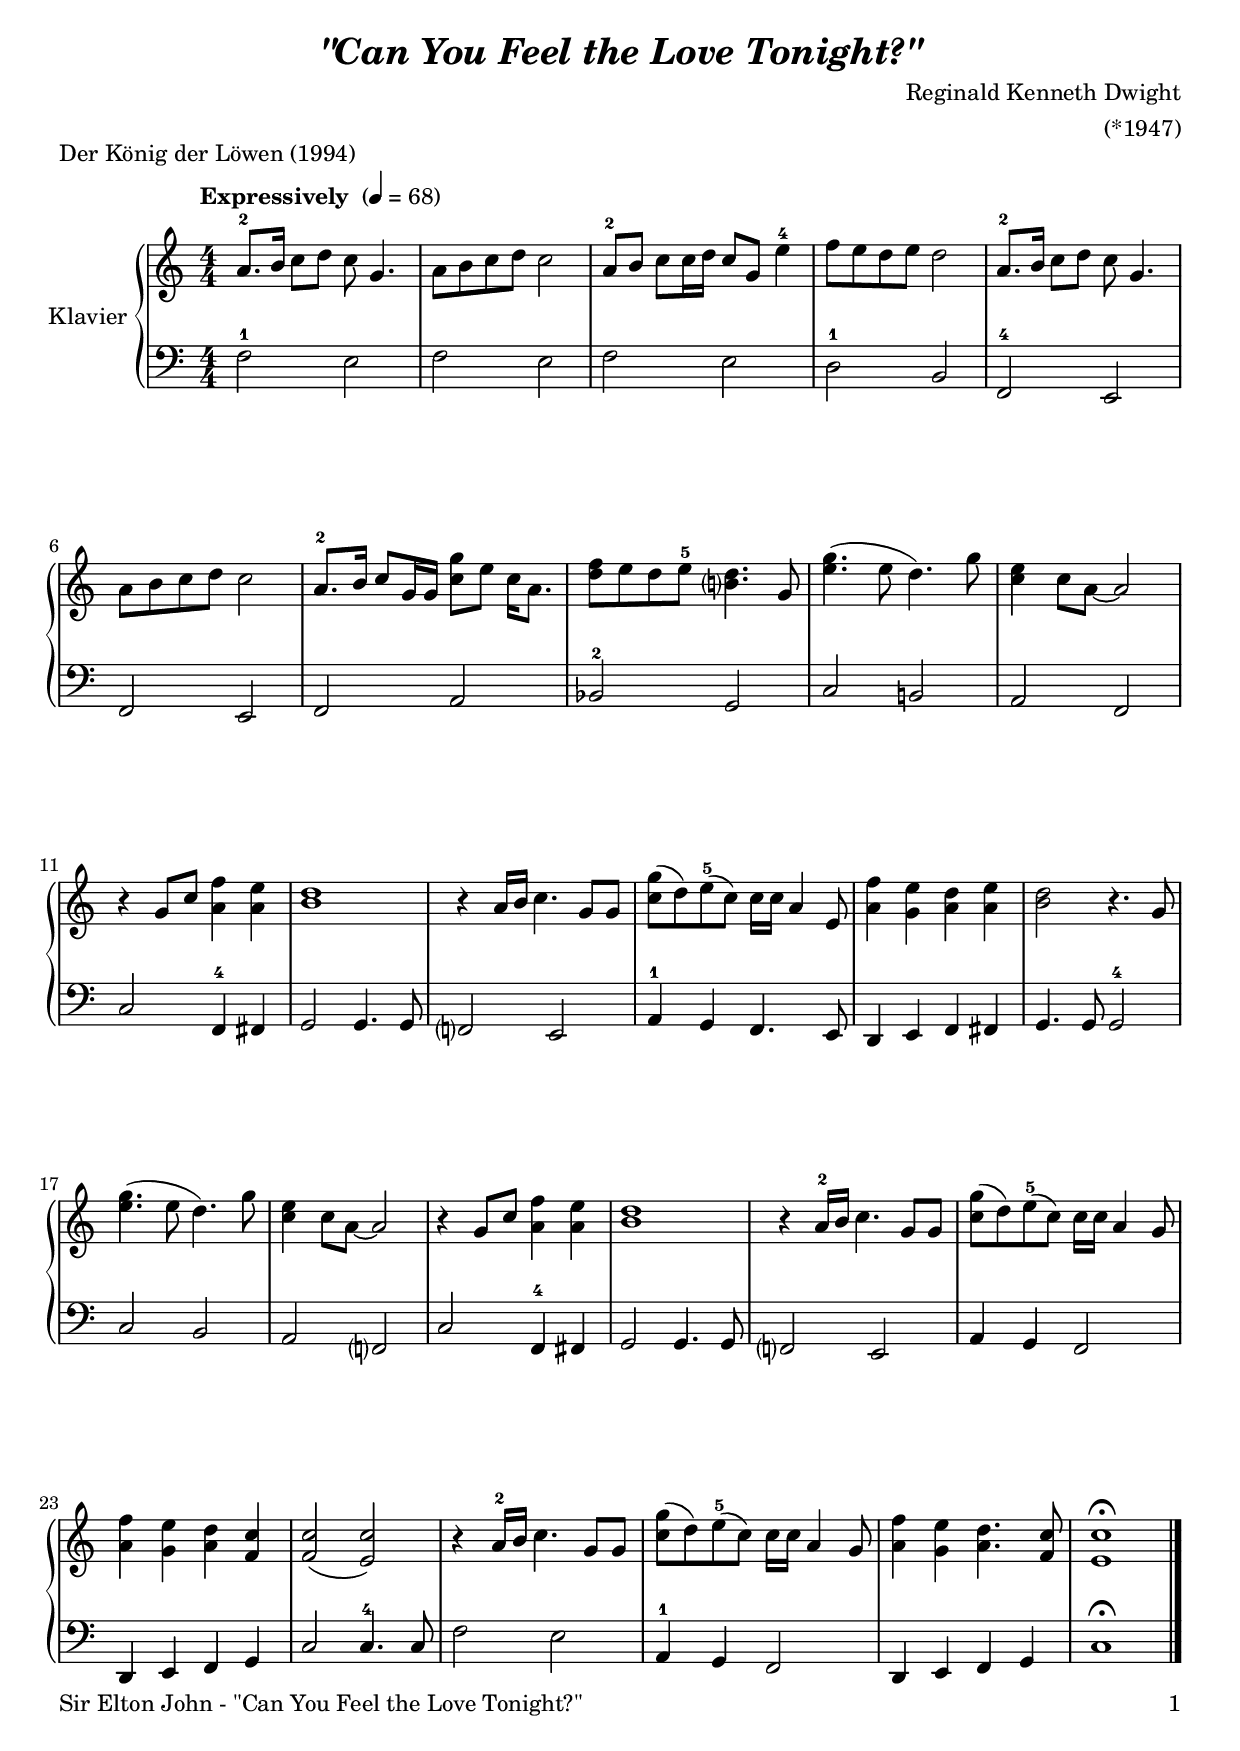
\version "2.24.1"
\include "deutsch.ly"

#(set-global-staff-size 20)

\header {
  title       = \markup \bold \italic "\"Can You Feel the Love Tonight?\""
  composer    = "Reginald Kenneth Dwight"
  arranger    = "(*1947)"
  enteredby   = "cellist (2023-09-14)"
  piece       = "Der König der Löwen (1994)"
}

voiceconsts = {
  \key c \major
  \time 4/4
  \numericTimeSignature
  \compressEmptyMeasures
  % Set default beaming for all staves
%  \set Timing.beamExceptions = #'()
%  \set Timing.baseMoment     = #(ly:make-moment 1 4)
%  \set Timing.beatStructure  = #'(1 1 1)
  \tempo "Expressively " 4=68
}

% mikl = "bright acoustic"
mikl = "church organ"

va = \relative c'' {
  \voiceconsts

  a8.-2 h16 c8 d c g4.
  a8 h c d c2
  a8-2 h c c16 d c8 g e'4-4

  f8 e d e d2
  a8.-2 h16 c8 d c g4.
  a8 h c d c2

  a8.-2 h16 c8 g16 g <c g'>8 e c16 a8.
  <d f>8 e d e-5 <h? d>4. g8
  <e' g>4.( e8 d4.) g8

  <c, e>4 c8 a~ a2
  r4 g8 c <a f'>4 <a e'>
  <h d>1

  r4 a16 h c4. g8 g
  <c g'>( d) e(-5 c) c16 c a4 e8
  <a f'>4 <g e'> <a d> <a e'>

  <h d>2 r4. g8
  <e' g>4.( e8 d4.) g8
  <c, e>4  c8 a~ a2

  r4 g8 c <a f'>4 <a e'>
  <h d>1
  r4 a16-2 h c4. g8 g

  <c g'>( d) e(-5 c) c16 c a4 g8
  <a f'>4 <g e'> <a d> <f c'>
  <f c'>2( <e c'>)

  r4 a16-2 h c4. g8 g
  <c g'>( d) e(-5 c) c16 c a4 g8
  <a f'>4 <g e'> <a d>4. <f c'>8
  <e c'>1\fermata \bar "|."
}

vb = \relative c {
  \voiceconsts
  \clef "bass"

  f2-1 e
  f e
  f e

  d-1 h
  f-4 e
  f e

  f a
  b-2 g
  c h!

  a f
  c' f,4-4 fis
  g2 g4. g8

  f?2 e
  a4-1 g f4. e8
  d4 e f fis

  g4. g8 g2-4
  c h
  a f?

  c' f,4-4 fis
  g2 g4. g8
  f?2 e

  a4 g f2
  d4 e f g
  c2 c4.-4 c8

  f2 e a,4-1 g f2
  d4 e f g
  c1\fermata \bar "|."
}


music = \new PianoStaff <<
  \set PianoStaff.midiInstrument = \mikl
  \set PianoStaff.instrumentName = \markup \center-column { "Klavier" }
  <<
    \new Staff {
      \transpose c c { \va }
    }
    
%    \new Dynamics \vdy
    
    \new Staff {
      \transpose c c { \vb }
    }
  >>  
>>

\book {
   \paper {
    print-page-number = ##t
    print-first-page-number = ##t
    ragged-last-bottom = ##f
    oddHeaderMarkup = \markup \null
    evenHeaderMarkup = \markup \null
    oddFooterMarkup = \markup {
      \fill-line {
        \if \should-print-page-number
        "Sir Elton John - \"Can You Feel the Love Tonight?\"" \fromproperty #'page:page-number-string
      }
    }
    evenFooterMarkup = \oddFooterMarkup
  } \score {
    \music
    \layout {}
  }

  \score {
    \unfoldRepeats \music

    \midi {
      \context {
        \Score
      }
    }
  }
}
